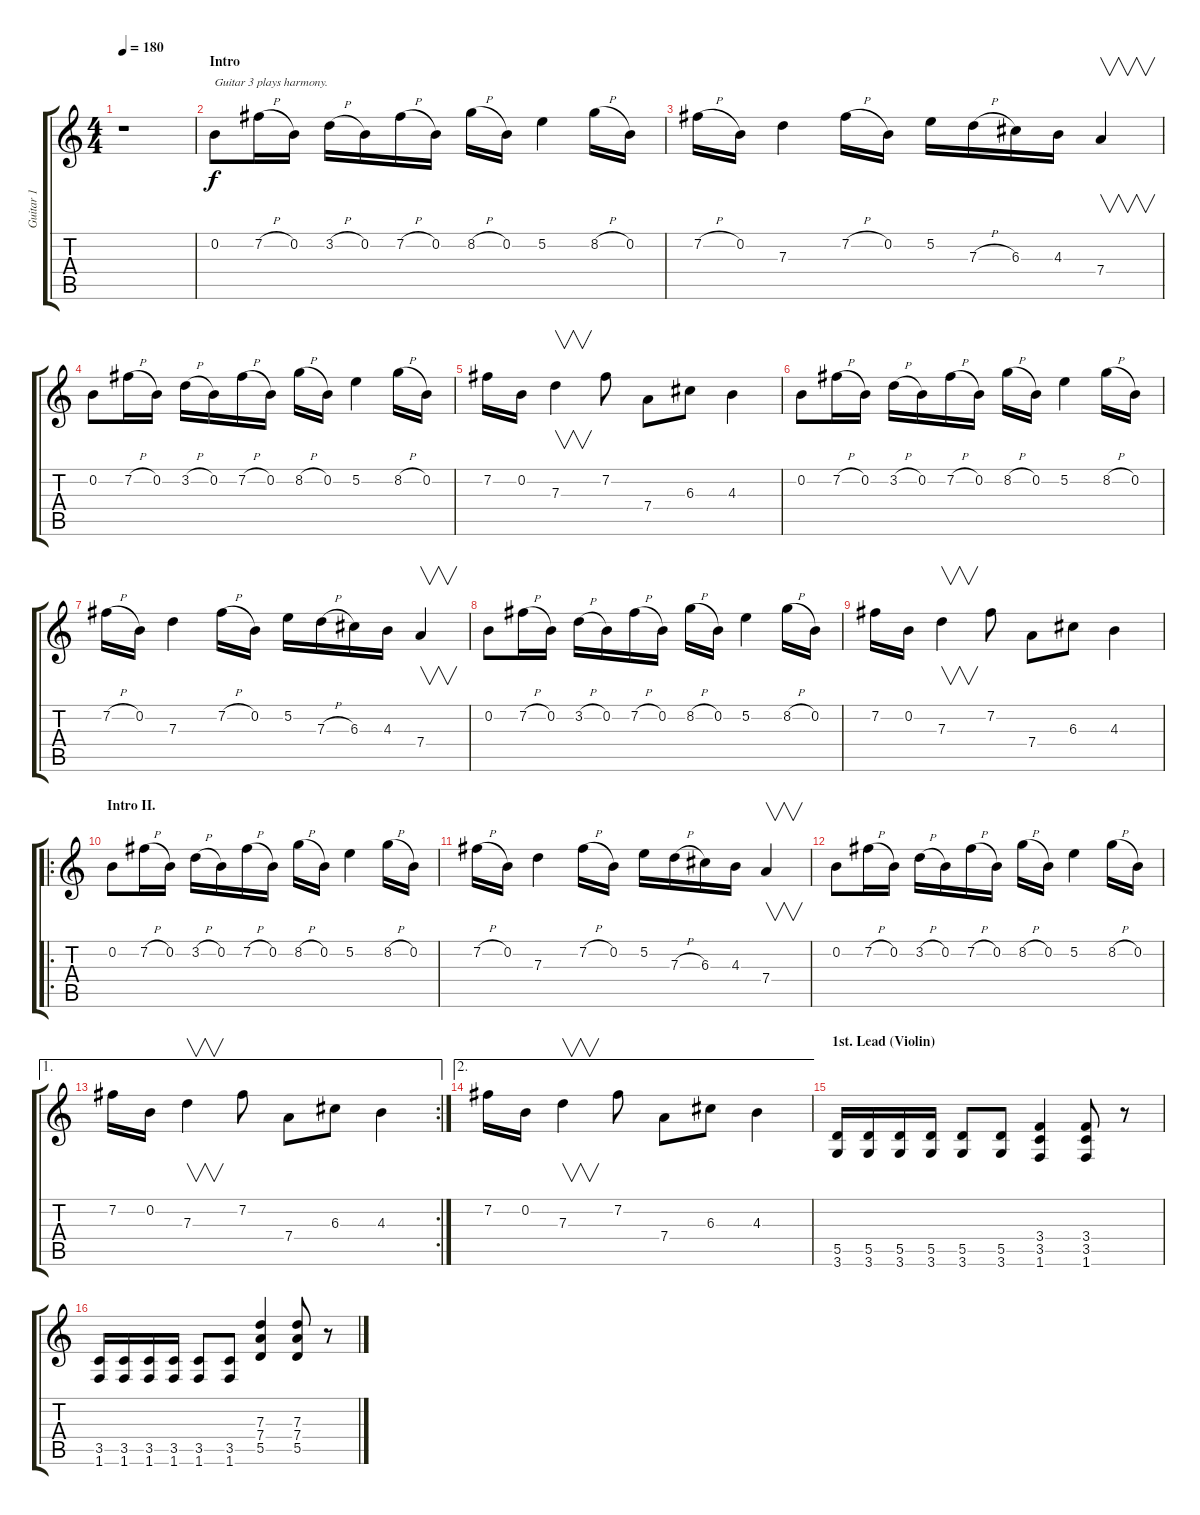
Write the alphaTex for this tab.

\track ("Guitar 1" "Guitar 1") {instrument distortionguitar}
\staff {score tabs}
\tuning (E4 B3 G3 D3 A2 E2) {hide}
\ts (4 4)
\tempo 180
\clef g2
\ks c
r.1{dy f instrument distortionguitar} |
\section ("" "Intro")
0.2.8{txt "Guitar 3 plays harmony."} 7.2{h}.16 0.2.16 3.2{h}.16 0.2.16 7.2{h}.16 0.2.16 8.2{h}.16 0.2.16 5.2.4 8.2{h}.16 0.2.16 |
7.2{h}.16 0.2.16 7.3.4 7.2{h}.16 0.2.16 5.2.16 7.3{h}.16 6.3.16 4.3.16 7.4.4{v} |
0.2.8 7.2{h}.16 0.2.16 3.2{h}.16 0.2.16 7.2{h}.16 0.2.16 8.2{h}.16 0.2.16 5.2.4 8.2{h}.16 0.2.16 |
7.2.16 0.2.16 7.3.4{v} 7.2.8 7.4.8 6.3.8 4.3.4 |
0.2.8 7.2{h}.16 0.2.16 3.2{h}.16 0.2.16 7.2{h}.16 0.2.16 8.2{h}.16 0.2.16 5.2.4 8.2{h}.16 0.2.16 |
7.2{h}.16 0.2.16 7.3.4 7.2{h}.16 0.2.16 5.2.16 7.3{h}.16 6.3.16 4.3.16 7.4.4{v} |
0.2.8 7.2{h}.16 0.2.16 3.2{h}.16 0.2.16 7.2{h}.16 0.2.16 8.2{h}.16 0.2.16 5.2.4 8.2{h}.16 0.2.16 |
7.2.16 0.2.16 7.3.4{v} 7.2.8 7.4.8 6.3.8 4.3.4 |
\ro
\section ("" "Intro II.")
0.2.8 7.2{h}.16 0.2.16 3.2{h}.16 0.2.16 7.2{h}.16 0.2.16 8.2{h}.16 0.2.16 5.2.4 8.2{h}.16 0.2.16 |
7.2{h}.16 0.2.16 7.3.4 7.2{h}.16 0.2.16 5.2.16 7.3{h}.16 6.3.16 4.3.16 7.4.4{v} |
0.2.8 7.2{h}.16 0.2.16 3.2{h}.16 0.2.16 7.2{h}.16 0.2.16 8.2{h}.16 0.2.16 5.2.4 8.2{h}.16 0.2.16 |
\ae 1
\rc 2
7.2.16 0.2.16 7.3.4{v} 7.2.8 7.4.8 6.3.8 4.3.4 |
\ae 2
7.2.16 0.2.16 7.3.4{v} 7.2.8 7.4.8 6.3.8 4.3.4 |
\section ("" "1st. Lead (Violin)")
(5.5 3.6).16 (5.5 3.6).16 (5.5 3.6).16 (5.5 3.6).16 (5.5 3.6).8 (5.5 3.6).8 (3.4 3.5 1.6).4 (3.4 3.5 1.6).8 r.8 |
(3.5 1.6).16 (3.5 1.6).16 (3.5 1.6).16 (3.5 1.6).16 (3.5 1.6).8 (3.5 1.6).8 (7.3 7.4 5.5).4 (7.3 7.4 5.5).8 r.8
